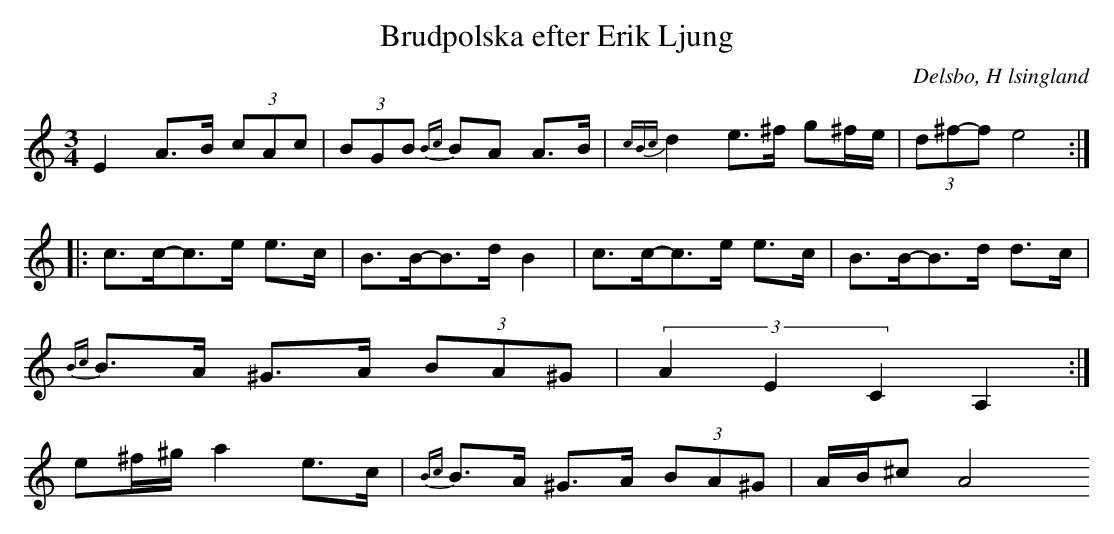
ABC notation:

X:1
T: Brudpolska efter Erik Ljung
O: Delsbo, H lsingland
M: 3/4
L: 1/8
K: Am
E2 A>B (3cAc| (3BGB {Bc}BA A>B|{cBc}d2 e>^f g^f/e/|(3d^f-f e4 :|
|:c>c-c>e e>c|B>B-B>d B2|c>c-c>e e>c|B>B-B>d d>c|
{Bc}B>A ^G>A (3BA^G|(3A2E2C2 A,2:|
e^f/^g/ a2 e>c|{Bc}B>A ^G>A (3BA^G|A/B/^c A4
